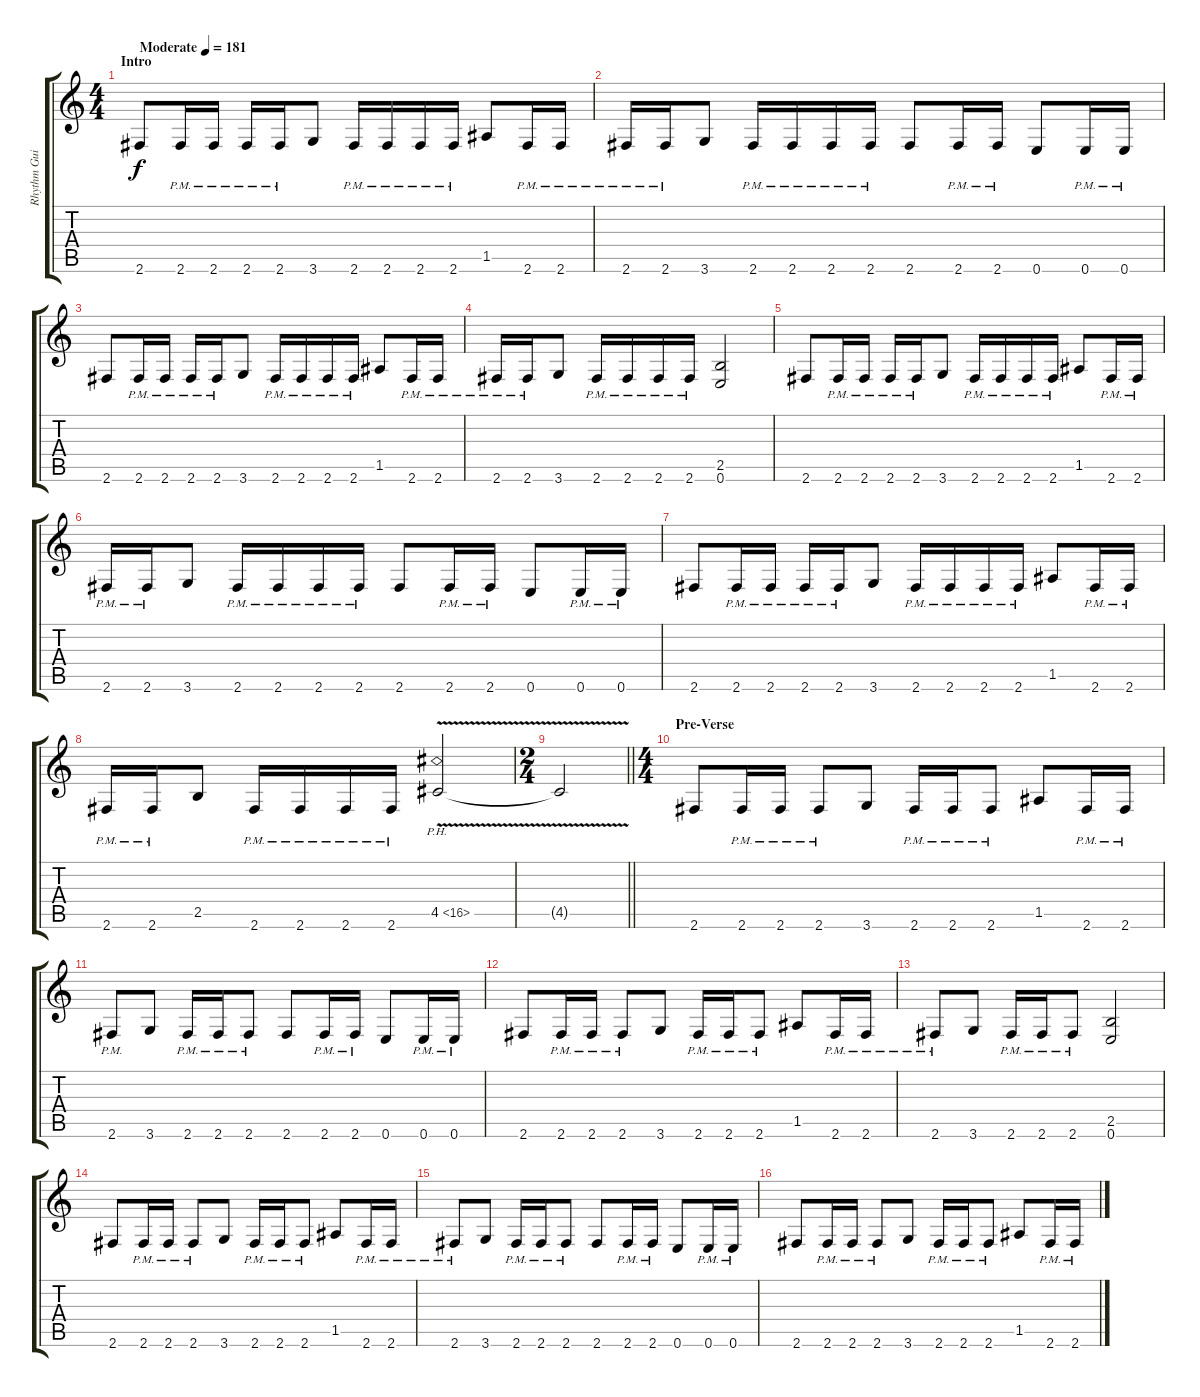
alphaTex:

\track ("Rhythm Guitar I" "Rhythm Gui") {instrument overdrivenguitar}
\staff {score tabs}
\tuning (E4 B3 G3 D3 A2 E2) {hide}
\ts (4 4)
\section ("" "Intro")
\tempo (181 "Moderate")
\clef g2
\ks c
2.6.8{dy f instrument overdrivenguitar} 2.6{pm}.16 2.6{pm}.16 2.6{pm}.16 2.6{pm}.16 3.6.8 2.6{pm}.16 2.6{pm}.16 2.6{pm}.16 2.6{pm}.16 1.5.8 2.6{pm}.16 2.6{pm}.16 |
2.6{pm}.16 2.6{pm}.16 3.6.8 2.6{pm}.16 2.6{pm}.16 2.6{pm}.16 2.6{pm}.16 2.6.8 2.6{pm}.16 2.6{pm}.16 0.6.8 0.6{pm}.16 0.6{pm}.16 |
2.6.8 2.6{pm}.16 2.6{pm}.16 2.6{pm}.16 2.6{pm}.16 3.6.8 2.6{pm}.16 2.6{pm}.16 2.6{pm}.16 2.6{pm}.16 1.5.8 2.6{pm}.16 2.6{pm}.16 |
2.6{pm}.16 2.6{pm}.16 3.6.8 2.6{pm}.16 2.6{pm}.16 2.6{pm}.16 2.6{pm}.16 (2.5 0.6).2 |
2.6.8 2.6{pm}.16 2.6{pm}.16 2.6{pm}.16 2.6{pm}.16 3.6.8 2.6{pm}.16 2.6{pm}.16 2.6{pm}.16 2.6{pm}.16 1.5.8 2.6{pm}.16 2.6{pm}.16 |
2.6{pm}.16 2.6{pm}.16 3.6.8 2.6{pm}.16 2.6{pm}.16 2.6{pm}.16 2.6{pm}.16 2.6.8 2.6{pm}.16 2.6{pm}.16 0.6.8 0.6{pm}.16 0.6{pm}.16 |
2.6.8 2.6{pm}.16 2.6{pm}.16 2.6{pm}.16 2.6{pm}.16 3.6.8 2.6{pm}.16 2.6{pm}.16 2.6{pm}.16 2.6{pm}.16 1.5.8 2.6{pm}.16 2.6{pm}.16 |
2.6{pm}.16 2.6{pm}.16 2.5.8 2.6{pm}.16 2.6{pm}.16 2.6{pm}.16 2.6{pm}.16 4.5{ph 12 v}.2 |
\ts (2 4)
\barLineRight lightlight
4.5{t}.2 |
\ts (4 4)
\section ("" "Pre-Verse")
2.6.8 2.6{pm}.16 2.6{pm}.16 2.6{pm}.8 3.6.8 2.6{pm}.16 2.6{pm}.16 2.6{pm}.8 1.5.8 2.6{pm}.16 2.6{pm}.16 |
2.6{pm}.8 3.6.8 2.6{pm}.16 2.6{pm}.16 2.6{pm}.8 2.6.8 2.6{pm}.16 2.6{pm}.16 0.6.8 0.6{pm}.16 0.6{pm}.16 |
2.6.8 2.6{pm}.16 2.6{pm}.16 2.6{pm}.8 3.6.8 2.6{pm}.16 2.6{pm}.16 2.6{pm}.8 1.5.8 2.6{pm}.16 2.6{pm}.16 |
2.6{pm}.8 3.6.8 2.6{pm}.16 2.6{pm}.16 2.6{pm}.8 (2.5 0.6).2 |
2.6.8 2.6{pm}.16 2.6{pm}.16 2.6{pm}.8 3.6.8 2.6{pm}.16 2.6{pm}.16 2.6{pm}.8 1.5.8 2.6{pm}.16 2.6{pm}.16 |
2.6{pm}.8 3.6.8 2.6{pm}.16 2.6{pm}.16 2.6{pm}.8 2.6.8 2.6{pm}.16 2.6{pm}.16 0.6.8 0.6{pm}.16 0.6{pm}.16 |
2.6.8 2.6{pm}.16 2.6{pm}.16 2.6{pm}.8 3.6.8 2.6{pm}.16 2.6{pm}.16 2.6{pm}.8 1.5.8 2.6{pm}.16 2.6{pm}.16
